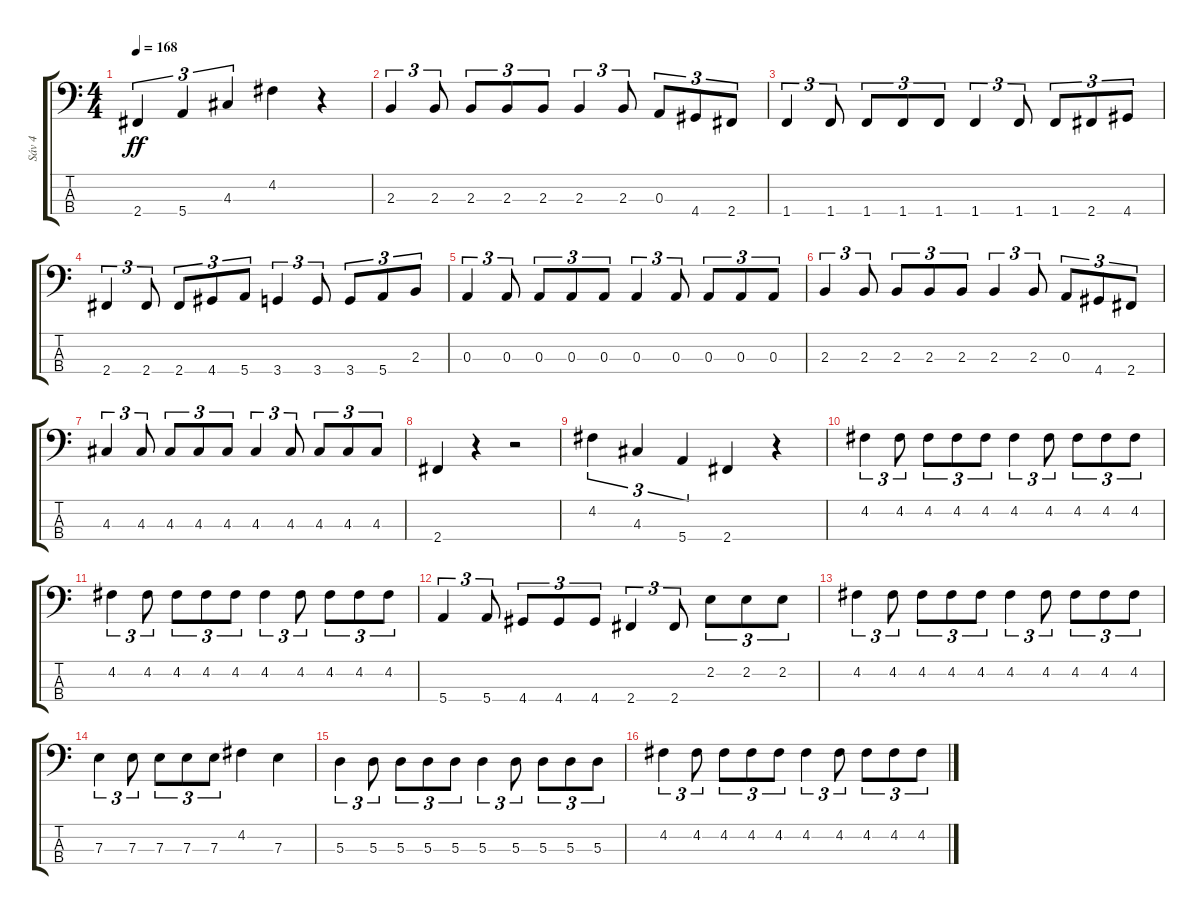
\track ("Sáv 4" "Sáv 4") {instrument electricbassfinger}
\staff {score tabs}
\tuning (G2 D2 A1 E1) {hide}
\ts (4 4)
\tempo 168
\clef f4
\ks c
2.4.4{tu (3 2) dy ff} 5.4.4{tu (3 2)} 4.3.4{tu (3 2)} 4.2.4 r.4 |
2.3.4{tu (3 2)} 2.3.8{tu (3 2)} 2.3.8{tu (3 2)} 2.3.8{tu (3 2)} 2.3.8{tu (3 2)} 2.3.4{tu (3 2)} 2.3.8{tu (3 2)} 0.3.8{tu (3 2)} 4.4.8{tu (3 2)} 2.4.8{tu (3 2)} |
1.4.4{tu (3 2)} 1.4.8{tu (3 2)} 1.4.8{tu (3 2)} 1.4.8{tu (3 2)} 1.4.8{tu (3 2)} 1.4.4{tu (3 2)} 1.4.8{tu (3 2)} 1.4.8{tu (3 2)} 2.4.8{tu (3 2)} 4.4.8{tu (3 2)} |
2.4.4{tu (3 2)} 2.4.8{tu (3 2)} 2.4.8{tu (3 2)} 4.4.8{tu (3 2)} 5.4.8{tu (3 2)} 3.4.4{tu (3 2)} 3.4.8{tu (3 2)} 3.4.8{tu (3 2)} 5.4.8{tu (3 2)} 2.3.8{tu (3 2)} |
0.3.4{tu (3 2)} 0.3.8{tu (3 2)} 0.3.8{tu (3 2)} 0.3.8{tu (3 2)} 0.3.8{tu (3 2)} 0.3.4{tu (3 2)} 0.3.8{tu (3 2)} 0.3.8{tu (3 2)} 0.3.8{tu (3 2)} 0.3.8{tu (3 2)} |
2.3.4{tu (3 2)} 2.3.8{tu (3 2)} 2.3.8{tu (3 2)} 2.3.8{tu (3 2)} 2.3.8{tu (3 2)} 2.3.4{tu (3 2)} 2.3.8{tu (3 2)} 0.3.8{tu (3 2)} 4.4.8{tu (3 2)} 2.4.8{tu (3 2)} |
4.3.4{tu (3 2)} 4.3.8{tu (3 2)} 4.3.8{tu (3 2)} 4.3.8{tu (3 2)} 4.3.8{tu (3 2)} 4.3.4{tu (3 2)} 4.3.8{tu (3 2)} 4.3.8{tu (3 2)} 4.3.8{tu (3 2)} 4.3.8{tu (3 2)} |
2.4.4 r.4 r.2 |
4.2.4{tu (3 2)} 4.3.4{tu (3 2)} 5.4.4{tu (3 2)} 2.4.4 r.4 |
4.2.4{tu (3 2)} 4.2.8{tu (3 2)} 4.2.8{tu (3 2)} 4.2.8{tu (3 2)} 4.2.8{tu (3 2)} 4.2.4{tu (3 2)} 4.2.8{tu (3 2)} 4.2.8{tu (3 2)} 4.2.8{tu (3 2)} 4.2.8{tu (3 2)} |
4.2.4{tu (3 2)} 4.2.8{tu (3 2)} 4.2.8{tu (3 2)} 4.2.8{tu (3 2)} 4.2.8{tu (3 2)} 4.2.4{tu (3 2)} 4.2.8{tu (3 2)} 4.2.8{tu (3 2)} 4.2.8{tu (3 2)} 4.2.8{tu (3 2)} |
5.4.4{tu (3 2)} 5.4.8{tu (3 2)} 4.4.8{tu (3 2)} 4.4.8{tu (3 2)} 4.4.8{tu (3 2)} 2.4.4{tu (3 2)} 2.4.8{tu (3 2)} 2.2.8{tu (3 2)} 2.2.8{tu (3 2)} 2.2.8{tu (3 2)} |
4.2.4{tu (3 2)} 4.2.8{tu (3 2)} 4.2.8{tu (3 2)} 4.2.8{tu (3 2)} 4.2.8{tu (3 2)} 4.2.4{tu (3 2)} 4.2.8{tu (3 2)} 4.2.8{tu (3 2)} 4.2.8{tu (3 2)} 4.2.8{tu (3 2)} |
7.3.4{tu (3 2)} 7.3.8{tu (3 2)} 7.3.8{tu (3 2)} 7.3.8{tu (3 2)} 7.3.8{tu (3 2)} 4.2.4 7.3.4 |
5.3.4{tu (3 2)} 5.3.8{tu (3 2)} 5.3.8{tu (3 2)} 5.3.8{tu (3 2)} 5.3.8{tu (3 2)} 5.3.4{tu (3 2)} 5.3.8{tu (3 2)} 5.3.8{tu (3 2)} 5.3.8{tu (3 2)} 5.3.8{tu (3 2)} |
4.2.4{tu (3 2)} 4.2.8{tu (3 2)} 4.2.8{tu (3 2)} 4.2.8{tu (3 2)} 4.2.8{tu (3 2)} 4.2.4{tu (3 2)} 4.2.8{tu (3 2)} 4.2.8{tu (3 2)} 4.2.8{tu (3 2)} 4.2.8{tu (3 2)}
